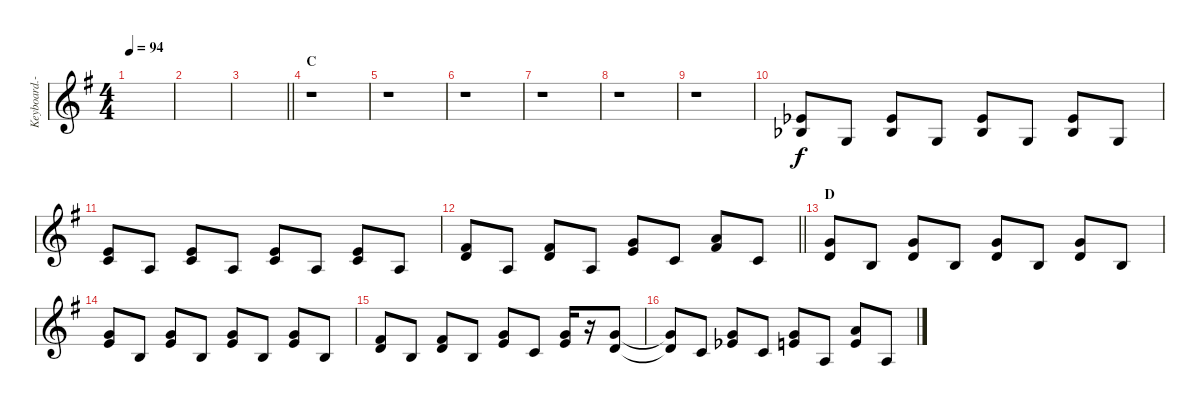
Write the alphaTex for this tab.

\track ("Keyboard.-I" "Keyboard.-") {instrument stringensemble1}
\staff {score}
\tuning (E4 B3 G3 D3 A2 E2 B1) {hide}
\ts (4 4)
\tempo 94
\clef g2
\ks g
|
|
\barLineRight lightlight
|
\section ("" "C")
r.1 |
r.1 |
r.1 |
r.1 |
r.1 |
r.1 |
(4.2{acc b} 3.3{acc b}).8 5.4.8 (4.2{acc b} 3.3{acc b}).8 5.4.8 (4.2{acc b} 3.3{acc b}).8 5.4.8 (4.2{acc b} 3.3{acc b}).8 5.4.8 |
(0.1 1.2).8 2.3.8 (0.1 1.2).8 2.3.8 (0.1 1.2).8 2.3.8 (0.1 1.2).8 2.3.8 |
\barLineRight lightlight
(2.1 3.2).8 2.3.8 (2.1 3.2).8 2.3.8 (3.1 5.2).8 5.3.8 (5.1 7.2).8 5.3.8 |
\section ("" "D")
(3.1 3.2).8 4.3.8 (3.1 3.2).8 4.3.8 (3.1 3.2).8 4.3.8 (3.1 3.2).8 4.3.8 |
(3.1 5.2).8 4.3.8 (3.1 5.2).8 4.3.8 (3.1 5.2).8 4.3.8 (3.1 5.2).8 4.3.8 |
(2.1 3.2).8 4.3.8 (2.1 3.2).8 4.3.8 (3.1 5.2).8 5.3.8 (3.1 5.2).16 r.16 (3.1 3.2).8 |
(3.1{t} 3.2{t}).8 5.3.8 (3.1 4.2{acc b}).8 5.3.8 (3.1 5.2).8 2.3.8 (5.1 5.2).8 2.3.8
